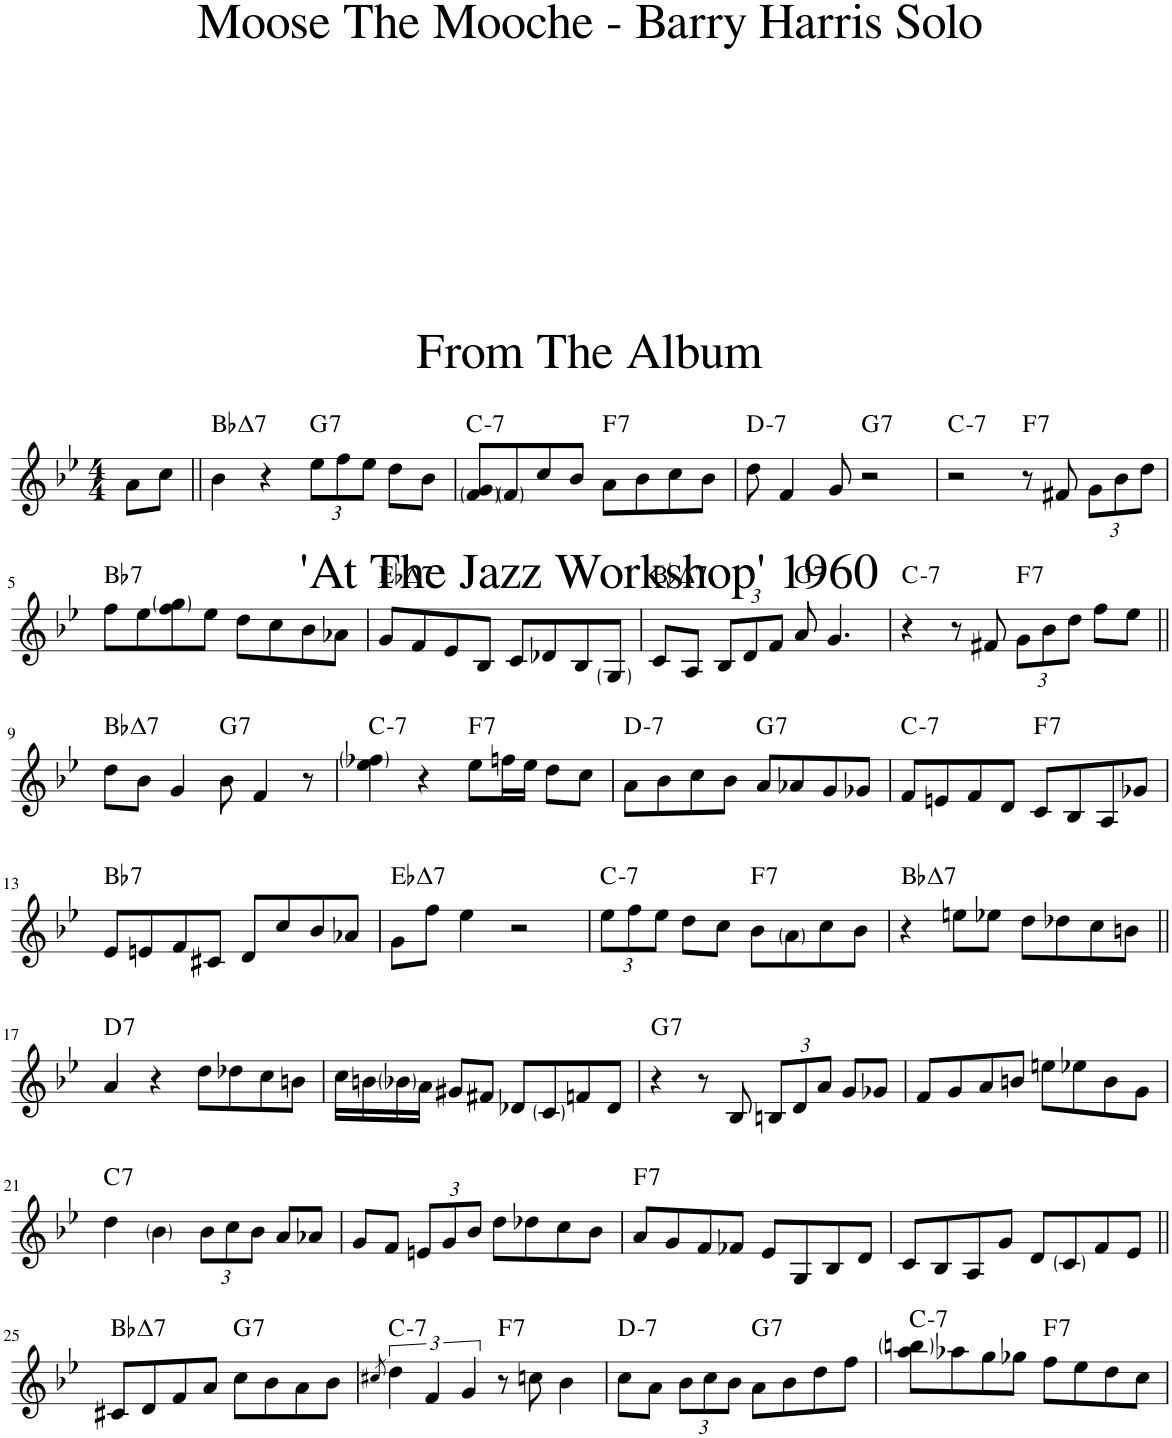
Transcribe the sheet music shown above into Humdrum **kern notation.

**kern	**harte
*part1	*part1
*staff1	*
*I"Piano	*
*I'Pno.	*
*clefG2	*
*k[b-e-]	*
*M4/4	*
=	=
8a\L	.
8cc\J	.
=1||	=1||
!	!LO:H:kt=7
4b-\	Bb:maj7
4r	.
*Xbrackettup	*
!	!LO:H:kt=7
12ee-\L	G:7
12ff\	.
12ee-\J	.
8dd\L	.
8b-\J	.
=2	=2
!	!LO:H:kt=7
8f/ 8g/L	C:min7
8f/	.
8cc/	.
8b-/J	.
!	!LO:H:kt=7
8a\L	F:7
8b-\	.
8cc\	.
8b-\J	.
=3	=3
!	!LO:H:kt=7
8dd\	D:min7
4f/	.
8g/	.
!	!LO:H:kt=7
2r	G:7
=4	=4
!	!LO:H:kt=7
2r	C:min7
!	!LO:H:kt=7
8r	F:7
8f#X/	.
12g\L	.
12b-\	.
12dd\J	.
!!LO:LB:g=z
=5	=5
!	!LO:H:kt=7
8ff\L	Bb:7
8ee-\	.
8ff\ 8gg\	.
8ee-\J	.
8dd\L	.
8cc\	.
8b-\	.
8a-X\J	.
=6	=6
!	!LO:H:kt=7
8g/L	Eb:maj7
8f/	.
8e-/	.
8B-/J	.
8c/L	.
8d-X/	.
8B-/	.
8G/J	.
=7	=7
!	!LO:H:kt=7
8c/L	Bb:maj7
8A/J	.
12B-/L	.
12d/	.
12f/J	.
!	!LO:H:kt=7
8a/	G:7
4.g/	.
=8	=8
!	!LO:H:kt=7
4r	C:min7
8r	.
8f#X/	.
!	!LO:H:kt=7
12g\L	F:7
12b-\	.
12dd\J	.
8ff\L	.
8ee-\J	.
!!LO:LB:g=z
=9||	=9||
!	!LO:H:kt=7
8dd\L	Bb:maj7
8b-\J	.
4g/	.
!	!LO:H:kt=7
8b-\	G:7
4f/	.
8r	.
=10	=10
!	!LO:H:kt=7
4ee-\ 4ff-X\	C:min7
4r	.
!	!LO:H:kt=7
8ee-\L	F:7
16ffn\L	.
16ee-\JJ	.
8dd\L	.
8cc\J	.
=11	=11
!	!LO:H:kt=7
8a\L	D:min7
8b-\	.
8cc\	.
8b-\J	.
!	!LO:H:kt=7
8a/L	G:7
8a-X/	.
8g/	.
8g-X/J	.
=12	=12
!	!LO:H:kt=7
8f/L	C:min7
8en/	.
8f/	.
8d/J	.
!	!LO:H:kt=7
8c/L	F:7
8B-/	.
8A/	.
8g-X/J	.
!!LO:LB:g=z
=13	=13
!	!LO:H:kt=7
8e-/L	Bb:7
8en/	.
8f/	.
8c#X/J	.
8d/L	.
8cc/	.
8b-/	.
8a-X/J	.
=14	=14
!	!LO:H:kt=7
8g\L	Eb:maj7
8ff\J	.
4ee-\	.
2r	.
=15	=15
!	!LO:H:kt=7
12ee-\L	C:min7
12ff\	.
12ee-\J	.
8dd\L	.
8cc\J	.
!	!LO:H:kt=7
8b-\L	F:7
8a\	.
8cc\	.
8b-\J	.
=16	=16
!	!LO:H:kt=7
4r	Bb:maj7
8een\L	.
8ee-X\J	.
8dd\L	.
8dd-X\	.
8cc\	.
8bn\J	.
!!LO:LB:g=z
=17||	=17||
!	!LO:H:kt=7
4a/	D:7
4r	.
8dd\L	.
8dd-X\	.
8cc\	.
8bn\J	.
=18	=18
16cc\LL	.
16bn\	.
16b-X\	.
16a\JJ	.
8g#X/L	.
8f#X/J	.
8d-X/L	.
8c/	.
8fn/	.
8d-/J	.
=19	=19
!	!LO:H:kt=7
4r	G:7
8r	.
8B-/	.
12Bn/L	.
12d/	.
12a/J	.
8g/L	.
8g-X/J	.
=20	=20
8f/L	.
8g/	.
8a/	.
8bn/J	.
8een\L	.
8ee-X\	.
8b\	.
8g\J	.
!!LO:LB:g=z
=21	=21
!	!LO:H:kt=7
4dd\	C:7
4b-\	.
12b-\L	.
12cc\	.
12b-\J	.
8a/L	.
8a-X/J	.
=22	=22
8g/L	.
8f/J	.
12en/L	.
12g/	.
12b-/J	.
8dd\L	.
8dd-X\	.
8cc\	.
8b-\J	.
=23	=23
!	!LO:H:kt=7
8a/L	F:7
8g/	.
8f/	.
8f-X/J	.
8e-/L	.
8G/	.
8B-/	.
8d/J	.
=24	=24
8c/L	.
8B-/	.
8A/	.
8g/J	.
8d/L	.
8c/	.
8f/	.
8e-/J	.
!!LO:LB:g=z
=25||	=25||
!	!LO:H:kt=7
8c#X/L	Bb:maj7
8d/	.
8f/	.
8a/J	.
!	!LO:H:kt=7
8cc\L	G:7
8b-\	.
8a\	.
8b-\J	.
=26	=26
8qcc#X/	.
*brackettup	*
!	!LO:H:kt=7
6dd\	C:min7
6f/	.
6g/	.
!	!LO:H:kt=7
8r	F:7
8ccn\	.
4b-\	.
=27	=27
!	!LO:H:kt=7
8cc\L	D:min7
8a\J	.
*Xbrackettup	*
12b-\L	.
12cc\	.
12b-\J	.
!	!LO:H:kt=7
8a\L	G:7
8b-\	.
8dd\	.
8ff\J	.
=28	=28
!	!LO:H:kt=7
8aa\ 8bbn\L	C:min7
8aa-X\	.
8gg\	.
8gg-X\J	.
!	!LO:H:kt=7
8ff\L	F:7
8ee-\	.
8dd\	.
8cc\J	.
=	=
*-	*-
